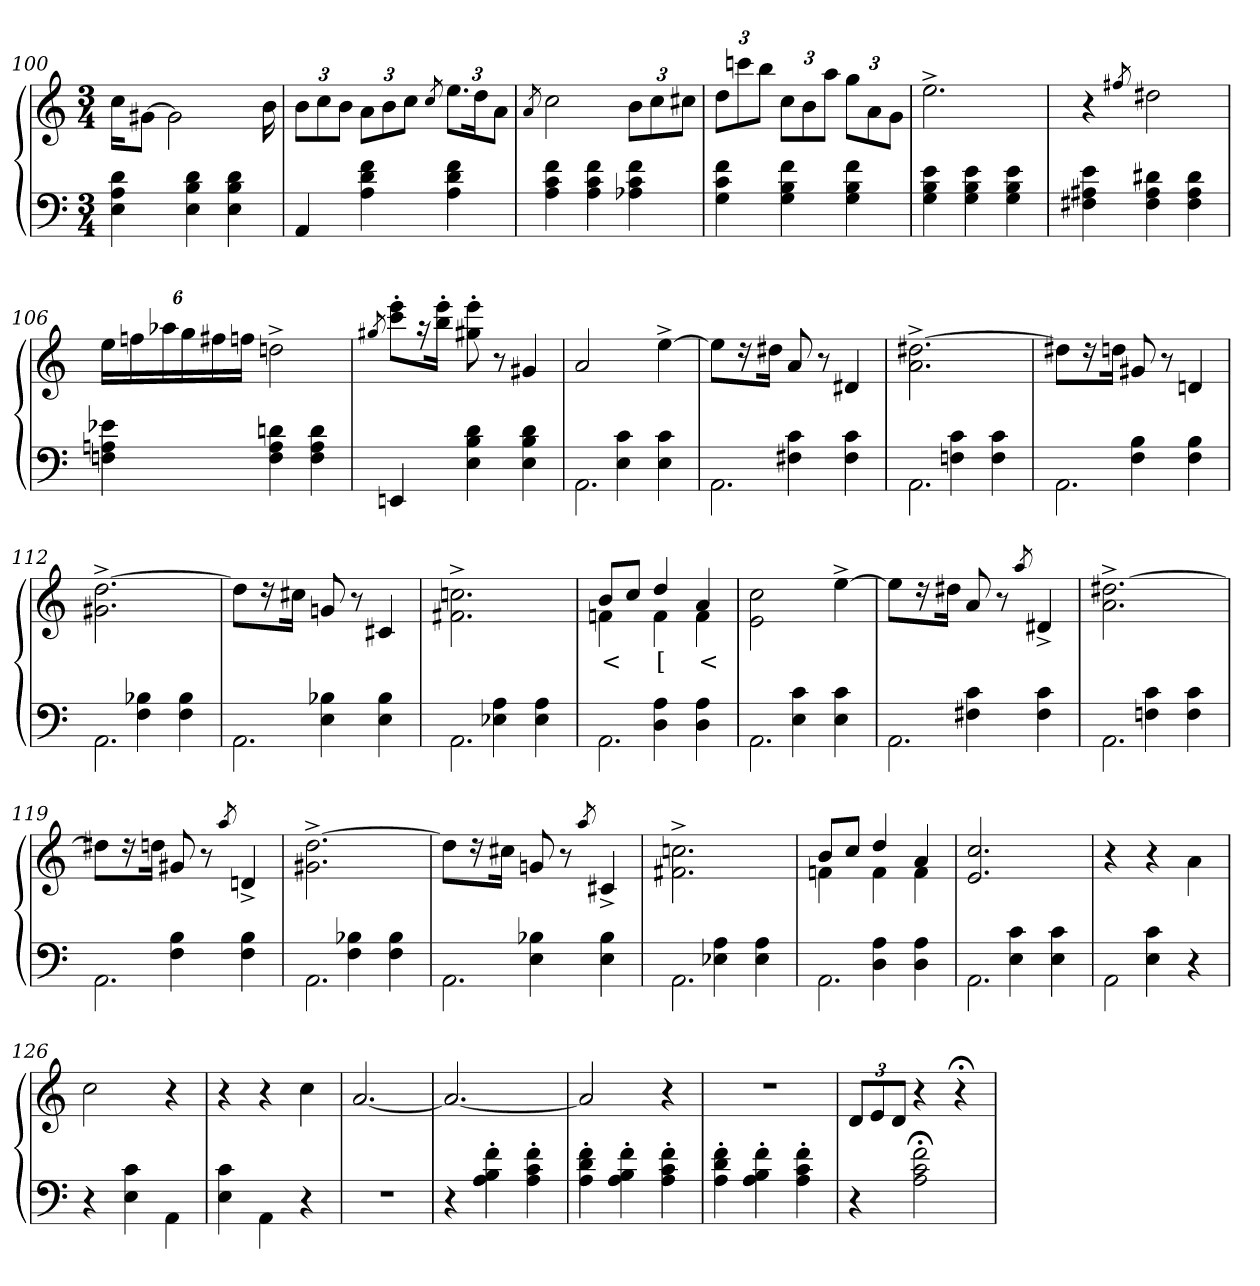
**kern	**kern	**text
*part2	*part1	*part1
*staff2	*staff1	*staff1
*clefF4	*clefG2	*
*k[]	*k[]	*
*M3/4	*M3/4	*
=100	=100	=100
4d 4A 4E	16cc\KL	.
.	[8g#XJ	.
.	2g#\]	.
4d 4B 4E	.	.
4d 4B 4E	.	.
.	16b	.
=101	=101	=101
4AA	12bL	.
.	12cc	.
.	12bJ	.
4f 4d 4A	12aL	.
.	12b	.
.	12ccJ	.
.	8qcc/	.
4f 4d 4A	12.eeL	.
.	24dd	.
.	12aJ	.
=102	=102	=102
.	8qa/	.
4f 4c 4A	2cc	.
4f 4c 4A	.	.
4f 4c 4A-X	12bL	.
.	12cc	.
.	12cc#XJ	.
=103	=103	=103
4f 4c 4G	12ddL	.
.	12cccn	.
.	12bbJ	.
4f 4B 4G	12ccL	.
.	12b	.
.	12aaJ	.
4f 4B 4G	12ggL	.
.	12a	.
.	12gJ	.
=104	=104	=104
4e 4B 4G	2.ee^>	.
4e 4B 4G	.	.
4e 4B 4G	.	.
=105	=105	=105
4e 4A#X 4F#X	4r	.
.	8qff#X/	.
4d#X 4A# 4F#	2dd#X	.
4d# 4A# 4F#	.	.
=106	=106	=106
4e-X 4An 4Fn	24eeLL	.
.	24ffn	.
.	24aa-X	.
.	24gg	.
.	24ff#X	.
.	24ffnJJ	.
4dn 4A 4F	2ddn^>	.
4d 4A 4F	.	.
=107	=107	=107
.	8qgg#X/	.
4EEn	8eee'> 8ccc'>L	.
.	16r	.
.	16eee'> 16bb'>Jk	.
4d 4B 4E	8eee'> 8gg#'>	.
.	8r	.
4d 4B 4E	4g#	.
=108	=108	=108
*^	*	*
4ryy	2.AA	2a	.
4c\ 4E\	.	.	.
4c\ 4E\	.	[4ee^>	.
=109	=109	=109	=109
4ryy	2.AA	8eeL]	.
.	.	16r	.
.	.	16dd#XJ	.
4c\ 4F#X\	.	8a	.
.	.	8r	.
4c\ 4F#\	.	4d#	.
=110	=110	=110	=110
4ryy	2.AA	[2.dd#X^> 2.a^>	.
4c\ 4Fn\	.	.	.
4c\ 4F\	.	.	.
=111	=111	=111	=111
4ryy	2.AA	8dd#XL]	.
.	.	16r	.
.	.	16ddnJk	.
4B\ 4F\	.	8g#X	.
.	.	8r	.
4B\ 4F\	.	4dn	.
=112	=112	=112	=112
4ryy	2.AA	[2.dd^> 2.g#X^>	.
4B-X\ 4F\	.	.	.
4B-\ 4F\	.	.	.
=113	=113	=113	=113
4ryy	2.AA	8ddL]	.
.	.	16r	.
.	.	16cc#XJk	.
4B-X\ 4E\	.	8gn	.
.	.	8r	.
4B-\ 4E\	.	4c#	.
=114	=114	=114	=114
4ryy	2.AA	2.ccn\^> 2.f#X\^>	.
4A\ 4E-X\	.	.	.
4A\ 4E-\	.	.	.
=115	=115	=115	=115
*	*	*^	*
4ryy	2.AA	8bL	4fn	<
.	.	8ccJ	.	.
4A\ 4D\	.	4dd	4f	[
4A\ 4D\	.	4a	4f	<
*	*	*v	*v	*
=116	=116	=116	=116
4ryy	2.AA	2cc\ 2e\	.
4c\ 4E\	.	.	.
4c\ 4E\	.	[4ee^>	.
=117	=117	=117	=117
4ryy	2.AA	8eeL]	.
.	.	16r	.
.	.	16dd#XJk	.
4c\ 4F#X\	.	8a	.
.	.	8r	.
.	.	8qaa/	.
4c\ 4F#\	.	4d#^>	.
=118	=118	=118	=118
4ryy	2.AA	[2.dd#X^> 2.a^>	.
4c\ 4Fn\	.	.	.
4c\ 4F\	.	.	.
=119	=119	=119	=119
4ryy	2.AA	8dd#XL]	.
.	.	16r	.
.	.	16ddnJk	.
4B\ 4F\	.	8g#X	.
.	.	8r	.
.	.	8qaa/	.
4B\ 4F\	.	4dn^>	.
=120	=120	=120	=120
4ryy	2.AA	[2.dd^> 2.g#X^>	.
4B-X\ 4F\	.	.	.
4B-\ 4F\	.	.	.
=121	=121	=121	=121
4ryy	2.AA	8ddL]	.
.	.	16r	.
.	.	16cc#XJk	.
4B-X\ 4E\	.	8gn	.
.	.	8r	.
.	.	8qaa/	.
4B-\ 4E\	.	4c#^>	.
=122	=122	=122	=122
4ryy	2.AA	2.ccn\^> 2.f#X\^>	.
4A\ 4E-X\	.	.	.
4A\ 4E-\	.	.	.
=123	=123	=123	=123
*	*	*^	*
4ryy	2.AA	8bL	4fn	.
.	.	8ccJ	.	.
4A\ 4D\	.	4dd	4f	.
4A\ 4D\	.	4a	4f	.
*	*	*v	*v	*
=124	=124	=124	=124
4ryy	2.AA	2.cc 2.e	.
4c\ 4E\	.	.	.
4c\ 4E\	.	.	.
=125	=125	=125	=125
4ryy	2AA	4r	.
4c\ 4E\	.	4r	.
4r	4ryy	4a\	.
*v	*v	*	*
=126	=126	=126
4r	2cc	.
4c 4E	.	.
4AA\	4r	.
=127	=127	=127
4c 4E	4r	.
4AA\	4r	.
4r	4cc	.
=128	=128	=128
2.r	[2.a	.
=129	=129	=129
4r	2.a_	.
4f'> 4B'> 4A'>	.	.
4f'> 4c'> 4A'>	.	.
=130	=130	=130
4f'> 4d'> 4A'>	2a]	.
4f'> 4B'> 4A'>	.	.
4f'> 4c'> 4A'>	4r	.
=131	=131	=131
4f'> 4d'> 4A'>	2.r	.
4f'> 4B'> 4A'>	.	.
4f'> 4c'> 4A'>	.	.
=132	=132	=132
4r	12dL	.
.	12e	.
.	12dJ	.
2f;< 2c;< 2A;<	4r	.
.	4r;<	.
=	=	=
*-	*-	*-
